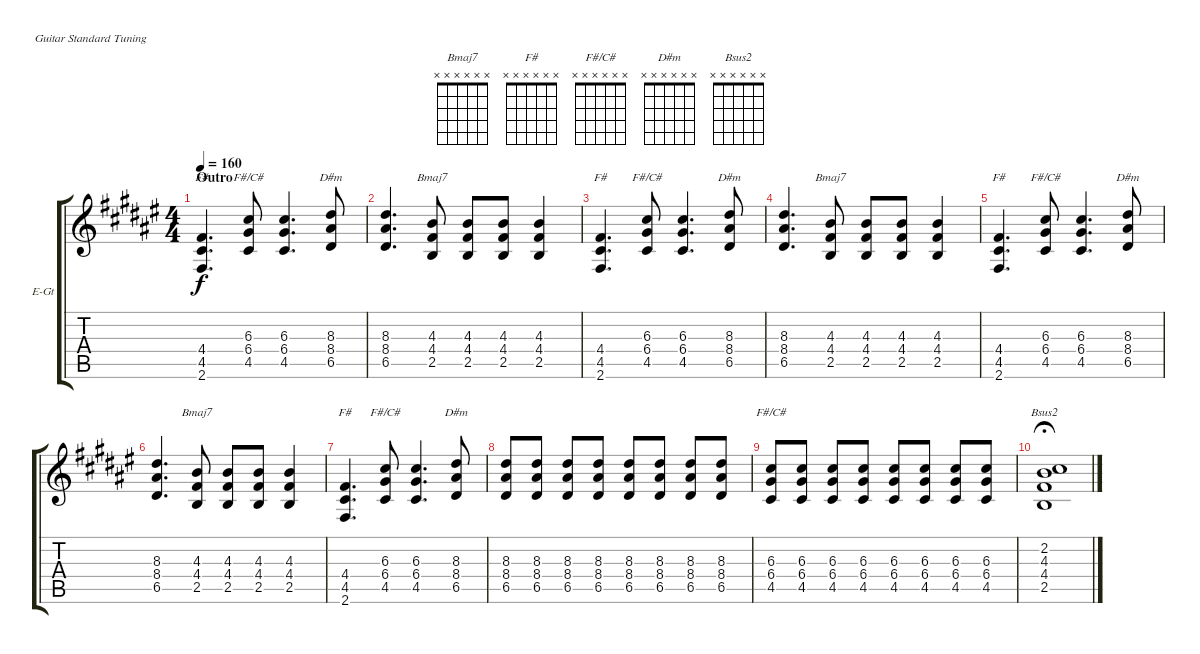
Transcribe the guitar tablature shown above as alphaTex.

\bracketExtendMode groupsimilarinstruments
\firstSystemTrackNameOrientation horizontal
\otherSystemsTrackNameOrientation horizontal
\track ("Guitar 3" "E-Gt") {instrument distortionguitar}
\staff {score tabs}
\tuning (E4 B3 G3 D3 A2 E2)
\chord ("Bmaj7" x x x x x x)
\chord ("F#" x x x x x x)
\chord ("F#/C#" x x x x x x)
\chord ("D#m" x x x x x x)
\chord ("Bsus2" x x x x x x)
\ts (4 4)
\section ("" "Outro")
\tempo 160
\clef g2
\ks d#minor
(4.4 4.5 2.6).4{d ch "F#" dy f} (6.3 6.4 4.5).8{ch "F#/C#"} (6.3 6.4 4.5).4{d} (8.3 8.4 6.5).8{ch "D#m"} |
(8.3 8.4 6.5).4{d} (4.3 4.4 2.5).8{ch "Bmaj7"} (4.3 4.4 2.5).8 (4.3 4.4 2.5).8 (4.3 4.4 2.5).4 |
(4.4 4.5 2.6).4{d ch "F#"} (6.3 6.4 4.5).8{ch "F#/C#"} (6.3 6.4 4.5).4{d} (8.3 8.4 6.5).8{ch "D#m"} |
(8.3 8.4 6.5).4{d} (4.3 4.4 2.5).8{ch "Bmaj7"} (4.3 4.4 2.5).8 (4.3 4.4 2.5).8 (4.3 4.4 2.5).4 |
(4.4 4.5 2.6).4{d ch "F#"} (6.3 6.4 4.5).8{ch "F#/C#"} (6.3 6.4 4.5).4{d} (8.3 8.4 6.5).8{ch "D#m"} |
(8.3 8.4 6.5).4{d} (4.3 4.4 2.5).8{ch "Bmaj7"} (4.3 4.4 2.5).8 (4.3 4.4 2.5).8 (4.3 4.4 2.5).4 |
(4.4 4.5 2.6).4{d ch "F#"} (6.3 6.4 4.5).8{ch "F#/C#"} (6.3 6.4 4.5).4{d} (8.3 8.4 6.5).8{ch "D#m"} |
(8.3 8.4 6.5).8 (8.3 8.4 6.5).8 (8.3 8.4 6.5).8 (8.3 8.4 6.5).8 (8.3 8.4 6.5).8 (8.3 8.4 6.5).8 (8.3 8.4 6.5).8 (8.3 8.4 6.5).8 |
(6.3 6.4 4.5).8{ch "F#/C#"} (6.3 6.4 4.5).8 (6.3 6.4 4.5).8 (6.3 6.4 4.5).8 (6.3 6.4 4.5).8 (6.3 6.4 4.5).8 (6.3 6.4 4.5).8 (6.3 6.4 4.5).8 |
\tempo (30 hide)
(2.2 4.3 4.4 2.5).1{ch "Bsus2" fermata (medium 1)}
